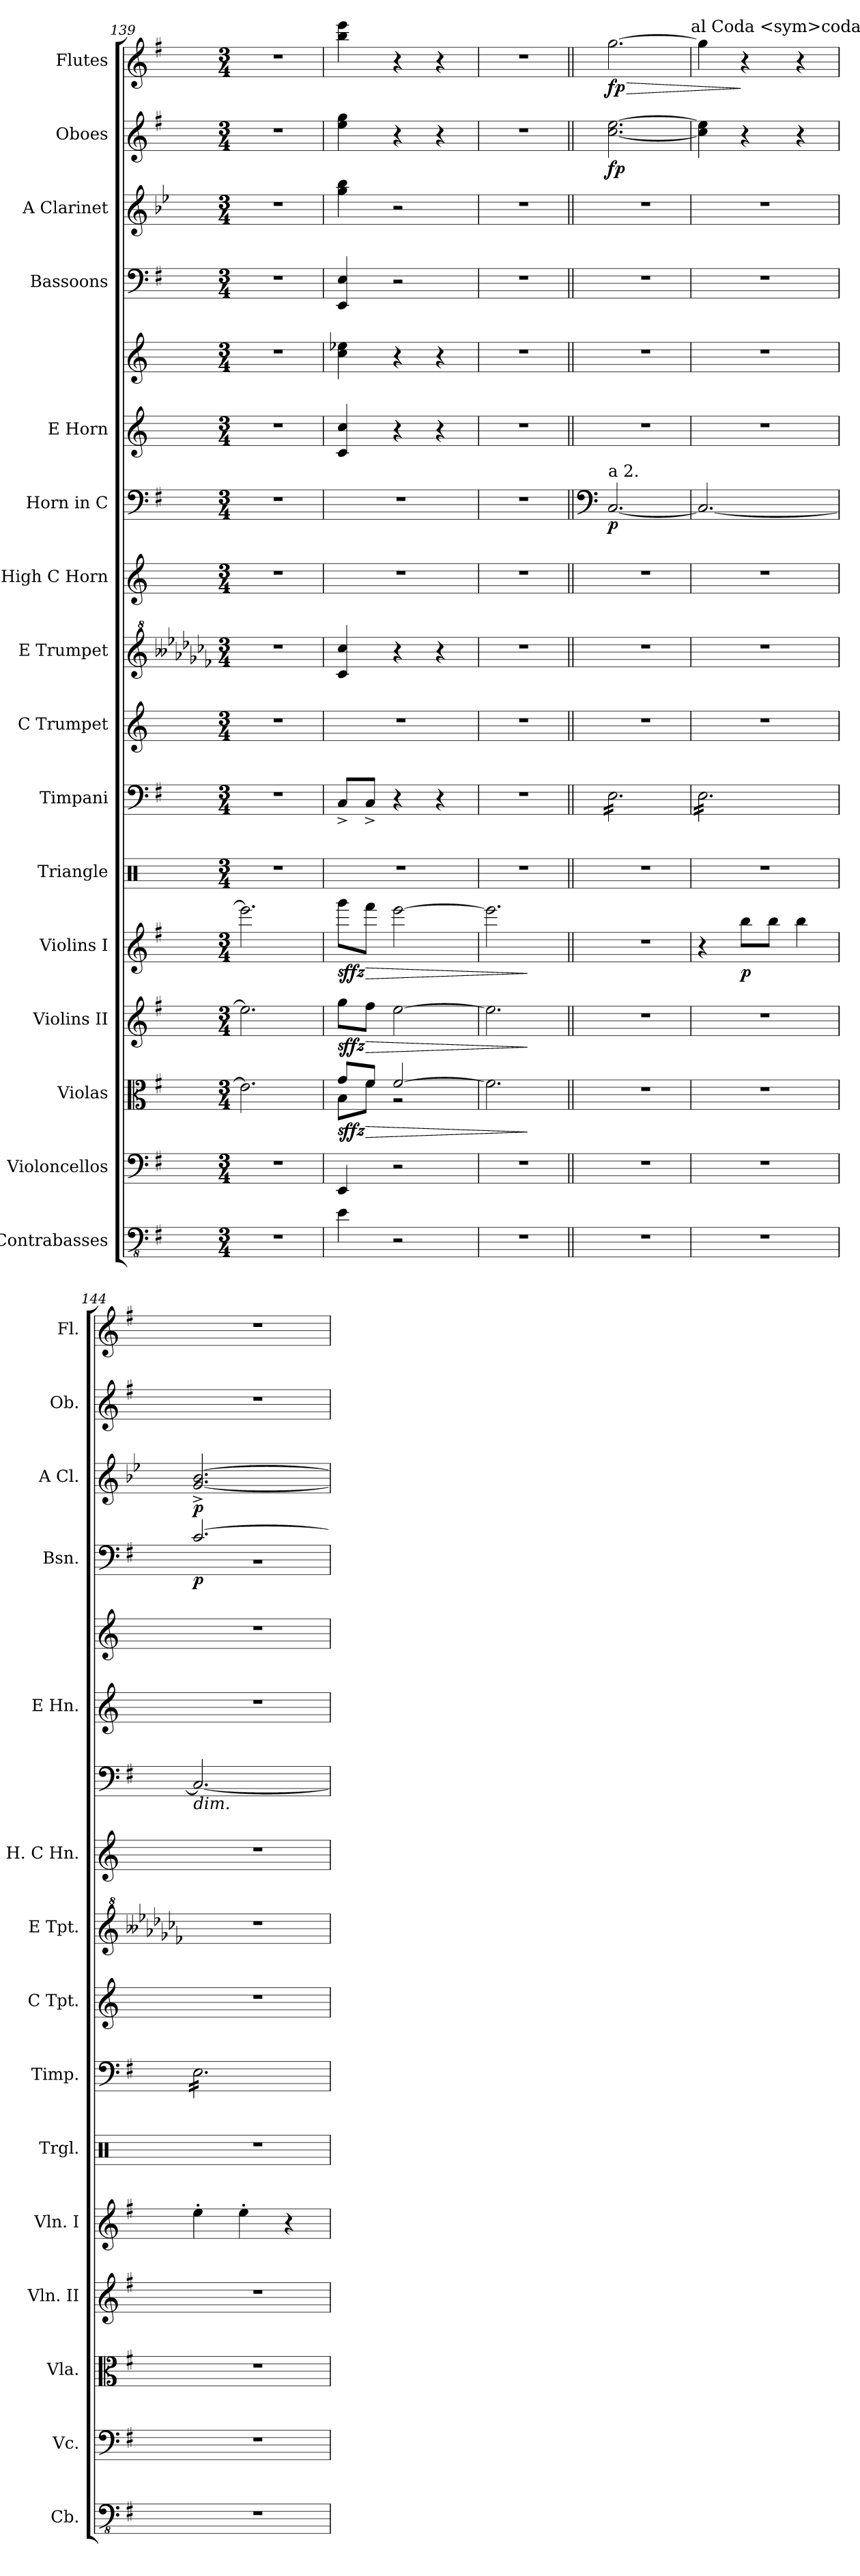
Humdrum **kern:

**kern	**kern	**kern	**dynam	**kern	**dynam	**kern	**dynam	**kern	**kern	**dynam	**kern	**kern	**kern	**kern	**dynam	**kern	**kern	**kern	**dynam	**kern	**dynam	**kern	**dynam	**kern	**dynam
*part16	*part15	*part14	*part14	*part13	*part13	*part12	*part12	*part11	*part10	*part10	*part9	*part8	*part7	*part6	*part6	*part5	*part5	*part4	*part4	*part3	*part3	*part2	*part2	*part1	*part1
*staff17	*staff16	*staff15	*staff15	*staff14	*staff14	*staff13	*staff13	*staff12	*staff11	*staff11	*staff10	*staff9	*staff8	*staff7	*staff7	*staff6	*staff5	*staff4	*staff4	*staff3	*staff3	*staff2	*staff2	*staff1	*staff1
*I"Contrabasses	*I"Violoncellos	*I"Violas	*	*I"Violins II	*	*I"Violins I	*	*I"Triangle	*I"Timpani	*	*I"C Trumpet	*I"E Trumpet	*I"High C Horn	*I"Horn in C	*	*I"E Horn	*	*I"Bassoons	*	*I"A Clarinet	*	*I"Oboes	*	*I"Flutes	*
*I'Cb.	*I'Vc.	*I'Vla.	*	*I'Vln. II	*	*I'Vln. I	*	*I'Trgl.	*I'Timp.	*	*I'C Tpt.	*I'E Tpt.	*I'H. C Hn.	*	*	*I'E Hn.	*	*I'Bsn.	*	*I'A Cl.	*	*I'Ob.	*	*I'Fl.	*
*clefFv4	*clefF4	*clefC3	*	*clefG2	*	*clefG2	*	*clefX	*clefF4	*	*clefG2	*clefG^2	*clefG2	*clefF4	*	*clefG2	*clefG2	*clefF4	*	*clefG2	*	*clefG2	*	*clefG2	*
*ITrd7c12	*	*	*	*	*	*	*	*	*	*	*	*ITrd-3c-4	*ITrd7c12	*ITrd7c12	*	*ITrd5c8	*ITrd5c8	*	*	*ITrd2c3	*	*	*	*	*
*k[f#]	*k[f#]	*k[f#]	*	*k[f#]	*	*k[f#]	*	*k[]	*k[f#]	*	*k[]	*k[b--e-a-d-g-c-f-]	*k[]	*k[f#]	*	*k[f#c#g#d#]	*k[f#c#g#d#]	*k[f#]	*	*k[f#]	*	*k[f#]	*	*k[f#]	*
*M3/4	*M3/4	*M3/4	*	*M3/4	*	*M3/4	*	*M3/4	*M3/4	*	*M3/4	*M3/4	*M3/4	*M3/4	*	*M3/4	*M3/4	*M3/4	*	*M3/4	*	*M3/4	*	*M3/4	*
=139	=139	=139	=139	=139	=139	=139	=139	=139	=139	=139	=139	=139	=139	=139	=139	=139	=139	=139	=139	=139	=139	=139	=139	=139	=139
2.r	2.r	2.e\]	.	2.ee\]	.	2.eee\]	.	2.r	2.r	.	2.r	2.r	2.r	2.r	.	2.r	2.r	2.r	.	2.r	.	2.r	.	2.r	.
!!LO:PB:g=z
=140	=140	=140	=140	=140	=140	=140	=140	=140	=140	=140	=140	=140	=140	=140	=140	=140	=140	=140	=140	=140	=140	=140	=140	=140	=140
*	*	*^	*	*	*	*	*	*	*	*	*	*	*	*	*	*	*	*	*	*	*	*	*	*	*
!	!	!	!	!LO:DY:b	!	!LO:DY:b	!	!LO:DY:b	!	!	!	!	!	!	!	!	!	!	!	!	!	!	!	!	!	!
4EE\	4EE/	8g/L	8B\L	sffz	8gg\L	sffz	8ggg\L	sffz	2.r	8C^/L	.	2.r	4ff-/ 4fff-/	2.r	2.r	.	4E/ 4e/	4e\ 4gn\	4EE/ 4E/	.	4ee\ 4gg\	.	4ee\ 4gg\	.	4bb\ 4eee\	.
!	!	!	!	!LO:HP:b	!	!LO:HP:b	!	!LO:HP:b	!	!	!	!	!	!	!	!	!	!	!	!	!	!	!	!	!	!
.	.	8f#/J	8f#\J	>	8ff#\J	>	8fff#\J	>	.	8C^/J	.	.	.	.	.	.	.	.	.	.	.	.	.	.	.	.
2r	2r	[2f#/	2r	.	[2ee\	.	[2eee\	.	.	4r	.	.	4r	.	.	.	4r	4r	2r	.	2r	.	4r	.	4r	.
.	.	.	.	.	.	.	.	.	.	4r	.	.	4r	.	.	.	4r	4r	.	.	.	.	4r	.	4r	.
*	*	*v	*v	*	*	*	*	*	*	*	*	*	*	*	*	*	*	*	*	*	*	*	*	*	*	*
=141	=141	=141	=141	=141	=141	=141	=141	=141	=141	=141	=141	=141	=141	=141	=141	=141	=141	=141	=141	=141	=141	=141	=141	=141	=141
2.r	2.r	2.f#\]	.	2.ee\]	.	2.eee\]	.	2.r	2.r	.	2.r	2.r	2.r	2.r	.	2.r	2.r	2.r	.	2.r	.	2.r	.	2.r	.
.	.	.	]	.	]	.	]	.	.	.	.	.	.	.	.	.	.	.	.	.	.	.	.	.	.
=142||	=142||	=142||	=142||	=142||	=142||	=142||	=142||	=142||	=142||	=142||	=142||	=142||	=142||	=142||	=142||	=142||	=142||	=142||	=142||	=142||	=142||	=142||	=142||	=142||	=142||
*	*	*	*	*	*	*	*	*	*	*	*	*	*	*clefF4	*	*	*	*	*	*	*	*	*	*	*
!	!	!	!	!	!	!	!	!	!	!	!	!	!	!LO:TX:a:t=a 2.	!	!	!	!	!	!	!	!	!	!	!
!	!	!	!	!	!	!	!	!	!	!LO:DY:b	!	!	!	!	!	!	!	!	!	!	!	!	!	!	!LO:HP:b
!	!	!	!	!	!	!	!	!	!	!LO:DY:n=1:b	!	!	!	!	!LO:DY:b	!	!	!	!	!	!	!	!LO:DY:b	!	!LO:DY:n=1:b
*	*	*	*	*	*	*	*	*	*tremolo	*	*	*	*	*	*	*	*	*	*	*	*	*	*	*	*
2.r	2.r	2.r	.	2.r	.	2.r	.	2.r	16E\LL	other-dynamics pp	2.r	2.r	2.r	[2.CC/	p	2.r	2.r	2.r	.	2.r	.	[2.cc\ [2.ee\	fp	[2.gg\	> fp
.	.	.	.	.	.	.	.	.	16E\	.	.	.	.	.	.	.	.	.	.	.	.	.	.	.	.
.	.	.	.	.	.	.	.	.	16E\	.	.	.	.	.	.	.	.	.	.	.	.	.	.	.	.
.	.	.	.	.	.	.	.	.	16E\	.	.	.	.	.	.	.	.	.	.	.	.	.	.	.	.
.	.	.	.	.	.	.	.	.	16E\	.	.	.	.	.	.	.	.	.	.	.	.	.	.	.	.
.	.	.	.	.	.	.	.	.	16E\	.	.	.	.	.	.	.	.	.	.	.	.	.	.	.	.
.	.	.	.	.	.	.	.	.	16E\	.	.	.	.	.	.	.	.	.	.	.	.	.	.	.	.
.	.	.	.	.	.	.	.	.	16E\	.	.	.	.	.	.	.	.	.	.	.	.	.	.	.	.
.	.	.	.	.	.	.	.	.	16E\	.	.	.	.	.	.	.	.	.	.	.	.	.	.	.	.
.	.	.	.	.	.	.	.	.	16E\	.	.	.	.	.	.	.	.	.	.	.	.	.	.	.	.
.	.	.	.	.	.	.	.	.	16E\	.	.	.	.	.	.	.	.	.	.	.	.	.	.	.	.
.	.	.	.	.	.	.	.	.	16E\JJ	.	.	.	.	.	.	.	.	.	.	.	.	.	.	.	.
!	!	!	!	!	!	!	!	!	!	!	!	!	!	!	!	!	!	!	!	!	!	!	!	!LO:TX:a:t=al Coda <sym>coda</sym>	!
=143	=143	=143	=143	=143	=143	=143	=143	=143	=143	=143	=143	=143	=143	=143	=143	=143	=143	=143	=143	=143	=143	=143	=143	=143	=143
2.r	2.r	2.r	.	2.r	.	4r	.	2.r	16E\LL	.	2.r	2.r	2.r	2.CC/_	.	2.r	2.r	2.r	.	2.r	.	4cc\] 4ee\]	.	4gg\]	.
.	.	.	.	.	.	.	.	.	16E\	.	.	.	.	.	.	.	.	.	.	.	.	.	.	.	.
.	.	.	.	.	.	.	.	.	16E\	.	.	.	.	.	.	.	.	.	.	.	.	.	.	.	.
.	.	.	.	.	.	.	.	.	16E\	.	.	.	.	.	.	.	.	.	.	.	.	.	.	.	.
!	!	!	!	!	!	!	!LO:DY:b	!	!	!	!	!	!	!	!	!	!	!	!	!	!	!	!	!	!
.	.	.	.	.	.	8bb\L	p	.	16E\	.	.	.	.	.	.	.	.	.	.	.	.	4r	.	4r	]
.	.	.	.	.	.	.	.	.	16E\	.	.	.	.	.	.	.	.	.	.	.	.	.	.	.	.
.	.	.	.	.	.	8bb\J	.	.	16E\	.	.	.	.	.	.	.	.	.	.	.	.	.	.	.	.
.	.	.	.	.	.	.	.	.	16E\	.	.	.	.	.	.	.	.	.	.	.	.	.	.	.	.
.	.	.	.	.	.	4bb\	.	.	16E\	.	.	.	.	.	.	.	.	.	.	.	.	4r	.	4r	.
.	.	.	.	.	.	.	.	.	16E\	.	.	.	.	.	.	.	.	.	.	.	.	.	.	.	.
.	.	.	.	.	.	.	.	.	16E\	.	.	.	.	.	.	.	.	.	.	.	.	.	.	.	.
.	.	.	.	.	.	.	.	.	16E\JJ	.	.	.	.	.	.	.	.	.	.	.	.	.	.	.	.
=144	=144	=144	=144	=144	=144	=144	=144	=144	=144	=144	=144	=144	=144	=144	=144	=144	=144	=144	=144	=144	=144	=144	=144	=144	=144
*	*	*	*	*	*	*	*	*	*	*	*	*	*	*	*	*	*	*^	*	*	*	*	*	*	*
!	!	!	!	!	!	!	!	!	!	!	!	!	!	!LO:TX:b:i:t=dim.	!	!	!	!	!	!	!	!	!	!	!	!
!	!	!	!	!	!	!	!	!	!	!	!	!	!	!	!	!	!	!	!	!LO:DY:b	!	!LO:DY:b	!	!	!	!
2.r	2.r	2.r	.	2.r	.	4ee'\	.	2.r	16E\LL	.	2.r	2.r	2.r	2.CC/_	.	2.r	2.r	[2.c/	2.r	p	[2.e/^ [2.g/^	p	2.r	.	2.r	.
.	.	.	.	.	.	.	.	.	16E\	.	.	.	.	.	.	.	.	.	.	.	.	.	.	.	.	.
.	.	.	.	.	.	.	.	.	16E\	.	.	.	.	.	.	.	.	.	.	.	.	.	.	.	.	.
.	.	.	.	.	.	.	.	.	16E\	.	.	.	.	.	.	.	.	.	.	.	.	.	.	.	.	.
.	.	.	.	.	.	4ee'\	.	.	16E\	.	.	.	.	.	.	.	.	.	.	.	.	.	.	.	.	.
.	.	.	.	.	.	.	.	.	16E\	.	.	.	.	.	.	.	.	.	.	.	.	.	.	.	.	.
.	.	.	.	.	.	.	.	.	16E\	.	.	.	.	.	.	.	.	.	.	.	.	.	.	.	.	.
.	.	.	.	.	.	.	.	.	16E\	.	.	.	.	.	.	.	.	.	.	.	.	.	.	.	.	.
.	.	.	.	.	.	4r	.	.	16E\	.	.	.	.	.	.	.	.	.	.	.	.	.	.	.	.	.
.	.	.	.	.	.	.	.	.	16E\	.	.	.	.	.	.	.	.	.	.	.	.	.	.	.	.	.
.	.	.	.	.	.	.	.	.	16E\	.	.	.	.	.	.	.	.	.	.	.	.	.	.	.	.	.
.	.	.	.	.	.	.	.	.	16E\JJ	.	.	.	.	.	.	.	.	.	.	.	.	.	.	.	.	.
*	*	*	*	*	*	*	*	*	*Xtremolo	*	*	*	*	*	*	*	*	*	*	*	*	*	*	*	*	*
*	*	*	*	*	*	*	*	*	*	*	*	*	*	*	*	*	*	*v	*v	*	*	*	*	*	*	*
=	=	=	=	=	=	=	=	=	=	=	=	=	=	=	=	=	=	=	=	=	=	=	=	=	=
*-	*-	*-	*-	*-	*-	*-	*-	*-	*-	*-	*-	*-	*-	*-	*-	*-	*-	*-	*-	*-	*-	*-	*-	*-	*-
